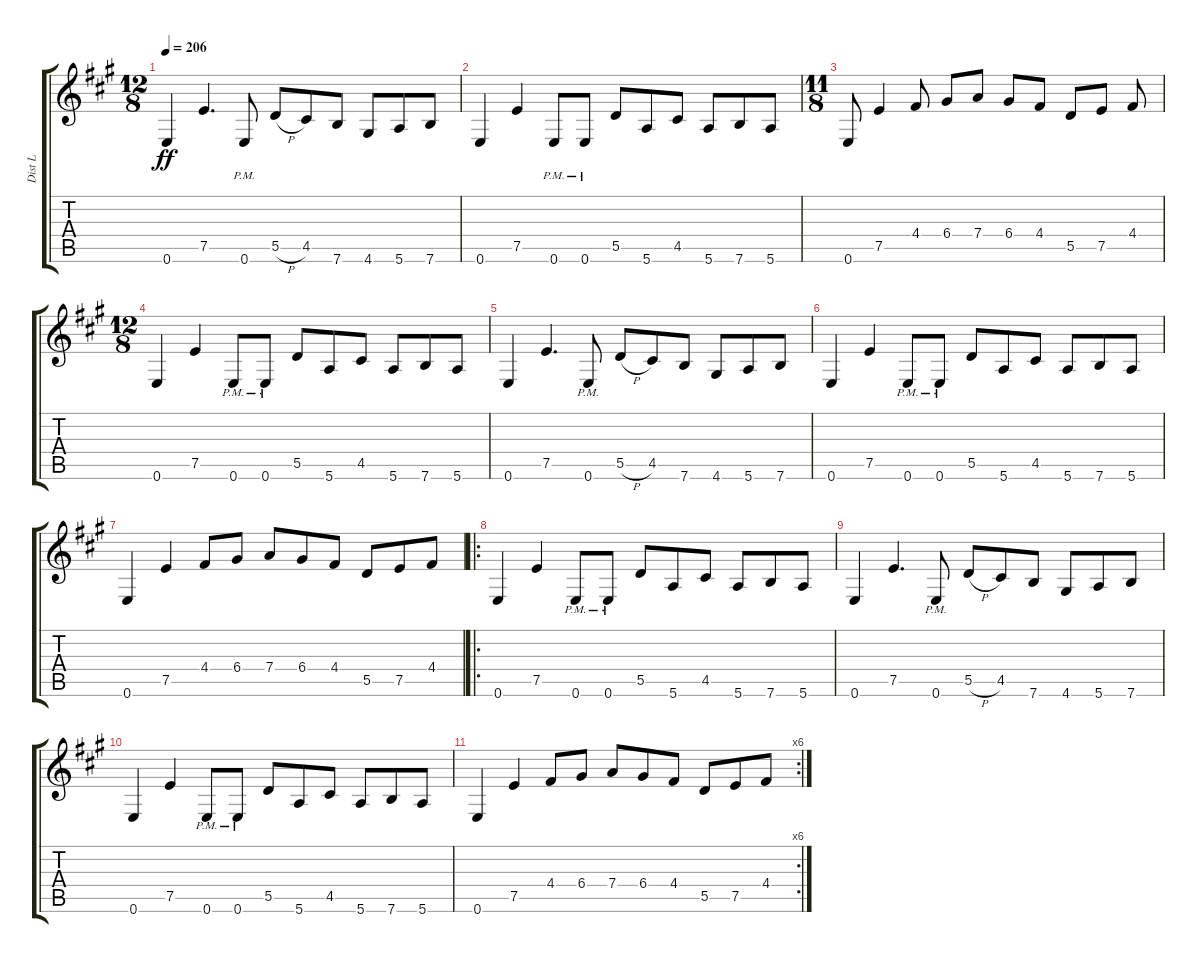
\track ("Dist L" "Dist L") {mute instrument distortionguitar}
\staff {score tabs}
\tuning (E4 B3 G3 D3 A2 E2) {hide}
\ts (12 8)
\tempo 206
\clef g2
\ks a
0.6.4{dy ff} 7.5.4{d} 0.6{pm}.8 5.5{h}.8 4.5.8 7.6.8 4.6.8 5.6.8 7.6.8 |
0.6.4 7.5.4 0.6{pm}.8 0.6{pm}.8 5.5.8 5.6.8 4.5.8 5.6.8 7.6.8 5.6.8 |
\ts (11 8)
0.6.8 7.5.4 4.4.8 6.4.8 7.4.8 6.4.8 4.4.8 5.5.8 7.5.8 4.4.8 |
\ts (12 8)
0.6.4 7.5.4 0.6{pm}.8 0.6{pm}.8 5.5.8 5.6.8 4.5.8 5.6.8 7.6.8 5.6.8 |
0.6.4 7.5.4{d} 0.6{pm}.8 5.5{h}.8 4.5.8 7.6.8 4.6.8 5.6.8 7.6.8 |
0.6.4 7.5.4 0.6{pm}.8 0.6{pm}.8 5.5.8 5.6.8 4.5.8 5.6.8 7.6.8 5.6.8 |
0.6.4 7.5.4 4.4.8 6.4.8 7.4.8 6.4.8 4.4.8 5.5.8 7.5.8 4.4.8 |
\ro
0.6.4 7.5.4 0.6{pm}.8 0.6{pm}.8 5.5.8 5.6.8 4.5.8 5.6.8 7.6.8 5.6.8 |
0.6.4 7.5.4{d} 0.6{pm}.8 5.5{h}.8 4.5.8 7.6.8 4.6.8 5.6.8 7.6.8 |
0.6.4 7.5.4 0.6{pm}.8 0.6{pm}.8 5.5.8 5.6.8 4.5.8 5.6.8 7.6.8 5.6.8 |
\rc 6
0.6.4 7.5.4 4.4.8 6.4.8 7.4.8 6.4.8 4.4.8 5.5.8 7.5.8 4.4.8
